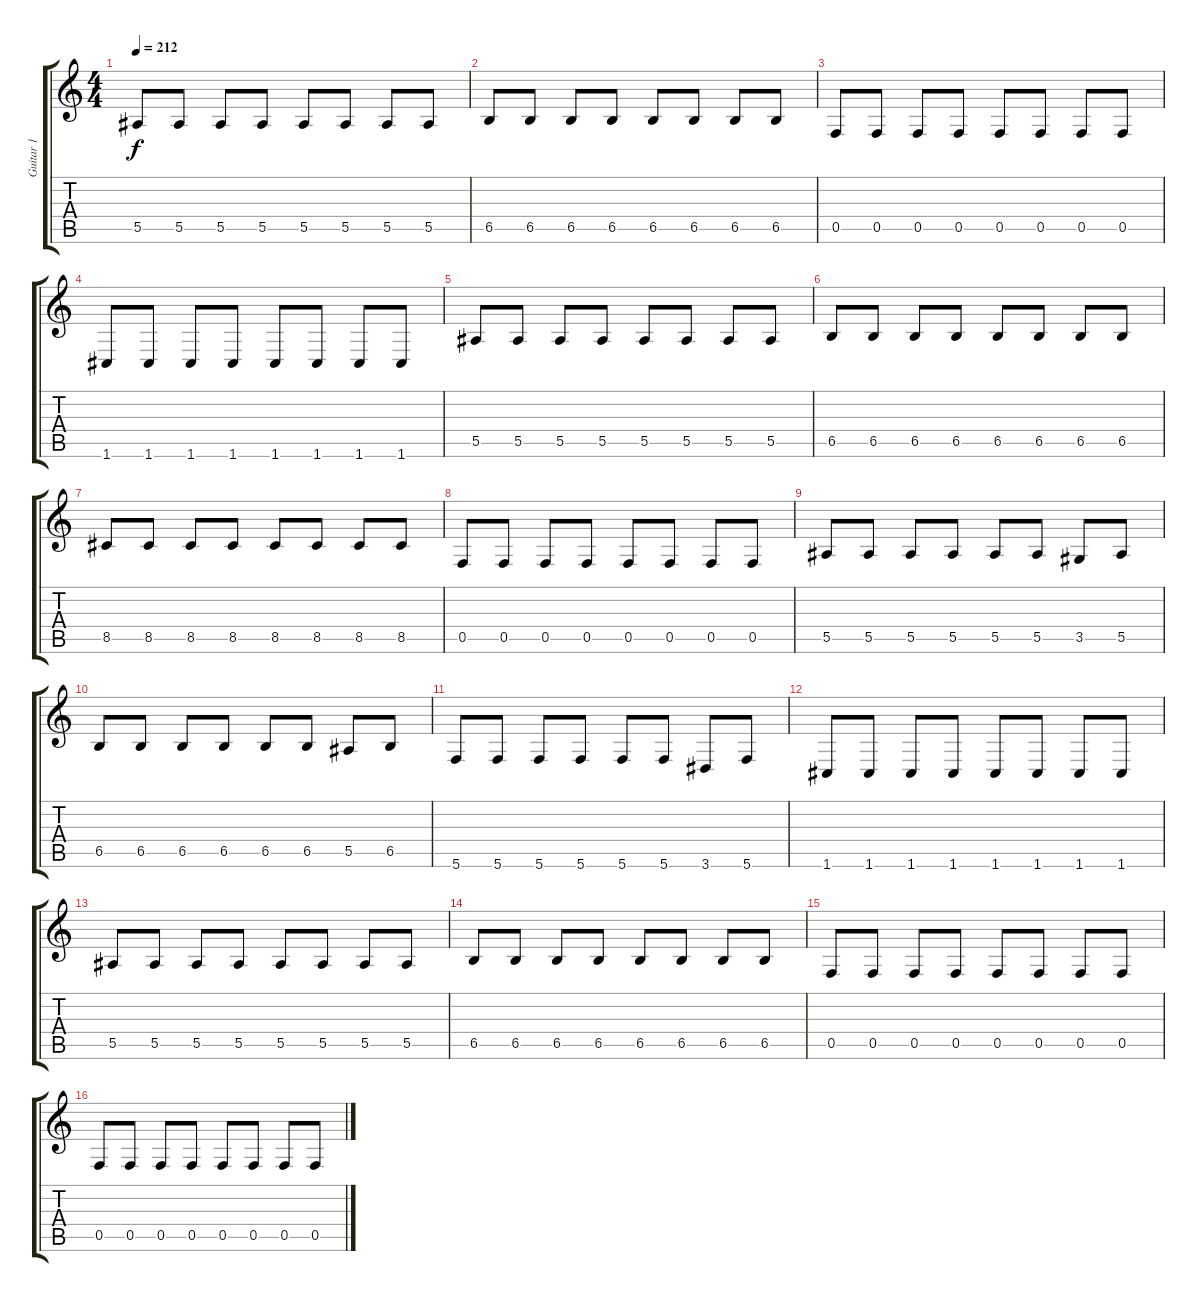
\track ("Guitar 1" "Guitar 1") {instrument overdrivenguitar}
\staff {score tabs}
\tuning (C4 G3 Eb3 Bb2 F2 C2) {hide}
\ts (4 4)
\tempo 212
\clef g2
\ks c
5.5.8{dy f} 5.5.8 5.5.8 5.5.8 5.5.8 5.5.8 5.5.8 5.5.8 |
6.5.8 6.5.8 6.5.8 6.5.8 6.5.8 6.5.8 6.5.8 6.5.8 |
0.5.8 0.5.8 0.5.8 0.5.8 0.5.8 0.5.8 0.5.8 0.5.8 |
1.6.8 1.6.8 1.6.8 1.6.8 1.6.8 1.6.8 1.6.8 1.6.8 |
5.5.8 5.5.8 5.5.8 5.5.8 5.5.8 5.5.8 5.5.8 5.5.8 |
6.5.8 6.5.8 6.5.8 6.5.8 6.5.8 6.5.8 6.5.8 6.5.8 |
8.5.8 8.5.8 8.5.8 8.5.8 8.5.8 8.5.8 8.5.8 8.5.8 |
0.5.8 0.5.8 0.5.8 0.5.8 0.5.8 0.5.8 0.5.8 0.5.8 |
5.5.8 5.5.8 5.5.8 5.5.8 5.5.8 5.5.8 3.5.8 5.5.8 |
6.5.8 6.5.8 6.5.8 6.5.8 6.5.8 6.5.8 5.5.8 6.5.8 |
5.6.8 5.6.8 5.6.8 5.6.8 5.6.8 5.6.8 3.6.8 5.6.8 |
1.6.8 1.6.8 1.6.8 1.6.8 1.6.8 1.6.8 1.6.8 1.6.8 |
5.5.8 5.5.8 5.5.8 5.5.8 5.5.8 5.5.8 5.5.8 5.5.8 |
6.5.8 6.5.8 6.5.8 6.5.8 6.5.8 6.5.8 6.5.8 6.5.8 |
0.5.8 0.5.8 0.5.8 0.5.8 0.5.8 0.5.8 0.5.8 0.5.8 |
0.5.8 0.5.8 0.5.8 0.5.8 0.5.8 0.5.8 0.5.8 0.5.8
